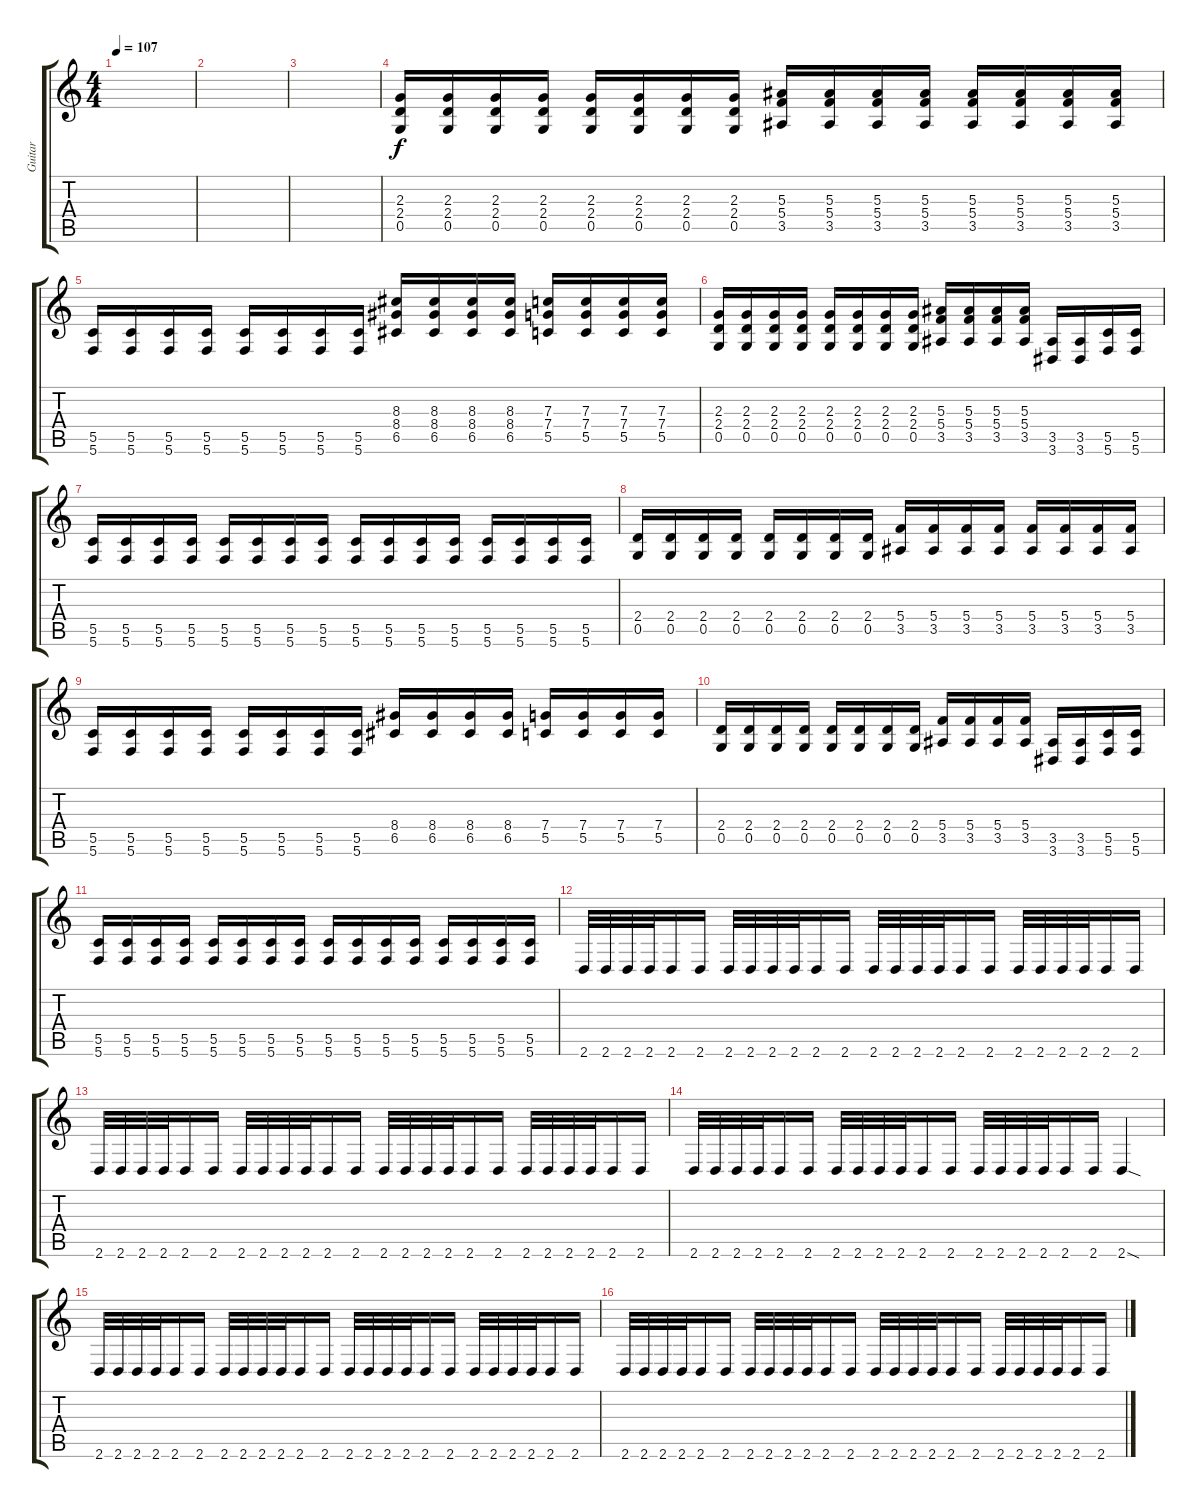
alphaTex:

\track ("Guitar" "Guitar") {instrument distortionguitar}
\staff {score tabs}
\tuning (D4 A3 F3 C3 G2 C2) {hide}
\ts (4 4)
\tempo 107
\clef g2
\ks c
|
|
|
(2.3 2.4 0.5).16 (2.3 2.4 0.5).16 (2.3 2.4 0.5).16 (2.3 2.4 0.5).16 (2.3 2.4 0.5).16 (2.3 2.4 0.5).16 (2.3 2.4 0.5).16 (2.3 2.4 0.5).16 (5.3 5.4 3.5).16 (5.3 5.4 3.5).16 (5.3 5.4 3.5).16 (5.3 5.4 3.5).16 (5.3 5.4 3.5).16 (5.3 5.4 3.5).16 (5.3 5.4 3.5).16 (5.3 5.4 3.5).16 |
(5.5 5.6).16 (5.5 5.6).16 (5.5 5.6).16 (5.5 5.6).16 (5.5 5.6).16 (5.5 5.6).16 (5.5 5.6).16 (5.5 5.6).16 (8.3 8.4 6.5).16 (8.3 8.4 6.5).16 (8.3 8.4 6.5).16 (8.3 8.4 6.5).16 (7.3 7.4 5.5).16 (7.3 7.4 5.5).16 (7.3 7.4 5.5).16 (7.3 7.4 5.5).16 |
(2.3 2.4 0.5).16 (2.3 2.4 0.5).16 (2.3 2.4 0.5).16 (2.3 2.4 0.5).16 (2.3 2.4 0.5).16 (2.3 2.4 0.5).16 (2.3 2.4 0.5).16 (2.3 2.4 0.5).16 (5.3 5.4 3.5).16 (5.3 5.4 3.5).16 (5.3 5.4 3.5).16 (5.3 5.4 3.5).16 (3.5 3.6).16 (3.5 3.6).16 (5.5 5.6).16 (5.5 5.6).16 |
(5.5 5.6).16 (5.5 5.6).16 (5.5 5.6).16 (5.5 5.6).16 (5.5 5.6).16 (5.5 5.6).16 (5.5 5.6).16 (5.5 5.6).16 (5.5 5.6).16 (5.5 5.6).16 (5.5 5.6).16 (5.5 5.6).16 (5.5 5.6).16 (5.5 5.6).16 (5.5 5.6).16 (5.5 5.6).16 |
(2.4 0.5).16 (2.4 0.5).16 (2.4 0.5).16 (2.4 0.5).16 (2.4 0.5).16 (2.4 0.5).16 (2.4 0.5).16 (2.4 0.5).16 (5.4 3.5).16 (5.4 3.5).16 (5.4 3.5).16 (5.4 3.5).16 (5.4 3.5).16 (5.4 3.5).16 (5.4 3.5).16 (5.4 3.5).16 |
(5.5 5.6).16 (5.5 5.6).16 (5.5 5.6).16 (5.5 5.6).16 (5.5 5.6).16 (5.5 5.6).16 (5.5 5.6).16 (5.5 5.6).16 (8.4 6.5).16 (8.4 6.5).16 (8.4 6.5).16 (8.4 6.5).16 (7.4 5.5).16 (7.4 5.5).16 (7.4 5.5).16 (7.4 5.5).16 |
(2.4 0.5).16 (2.4 0.5).16 (2.4 0.5).16 (2.4 0.5).16 (2.4 0.5).16 (2.4 0.5).16 (2.4 0.5).16 (2.4 0.5).16 (5.4 3.5).16 (5.4 3.5).16 (5.4 3.5).16 (5.4 3.5).16 (3.5 3.6).16 (3.5 3.6).16 (5.5 5.6).16 (5.5 5.6).16 |
(5.5 5.6).16 (5.5 5.6).16 (5.5 5.6).16 (5.5 5.6).16 (5.5 5.6).16 (5.5 5.6).16 (5.5 5.6).16 (5.5 5.6).16 (5.5 5.6).16 (5.5 5.6).16 (5.5 5.6).16 (5.5 5.6).16 (5.5 5.6).16 (5.5 5.6).16 (5.5 5.6).16 (5.5 5.6).16 |
2.6.32{volume 16} 2.6.32 2.6.32 2.6.32 2.6.16 2.6.16 2.6.32 2.6.32 2.6.32 2.6.32 2.6.16 2.6.16 2.6.32 2.6.32 2.6.32 2.6.32 2.6.16 2.6.16 2.6.32 2.6.32 2.6.32 2.6.32 2.6.16 2.6.16 |
2.6.32 2.6.32 2.6.32 2.6.32 2.6.16 2.6.16 2.6.32 2.6.32 2.6.32 2.6.32 2.6.16 2.6.16 2.6.32 2.6.32 2.6.32 2.6.32 2.6.16 2.6.16 2.6.32 2.6.32 2.6.32 2.6.32 2.6.16 2.6.16 |
2.6.32 2.6.32 2.6.32 2.6.32 2.6.16 2.6.16 2.6.32 2.6.32 2.6.32 2.6.32 2.6.16 2.6.16 2.6.32 2.6.32 2.6.32 2.6.32 2.6.16 2.6.16 2.6{sod}.4 |
2.6.32{volume 16} 2.6.32 2.6.32 2.6.32 2.6.16 2.6.16 2.6.32 2.6.32 2.6.32 2.6.32 2.6.16 2.6.16 2.6.32 2.6.32 2.6.32 2.6.32 2.6.16 2.6.16 2.6.32 2.6.32 2.6.32 2.6.32 2.6.16 2.6.16 |
2.6.32 2.6.32 2.6.32 2.6.32 2.6.16 2.6.16 2.6.32 2.6.32 2.6.32 2.6.32 2.6.16 2.6.16 2.6.32 2.6.32 2.6.32 2.6.32 2.6.16 2.6.16 2.6.32 2.6.32 2.6.32 2.6.32 2.6.16 2.6.16
